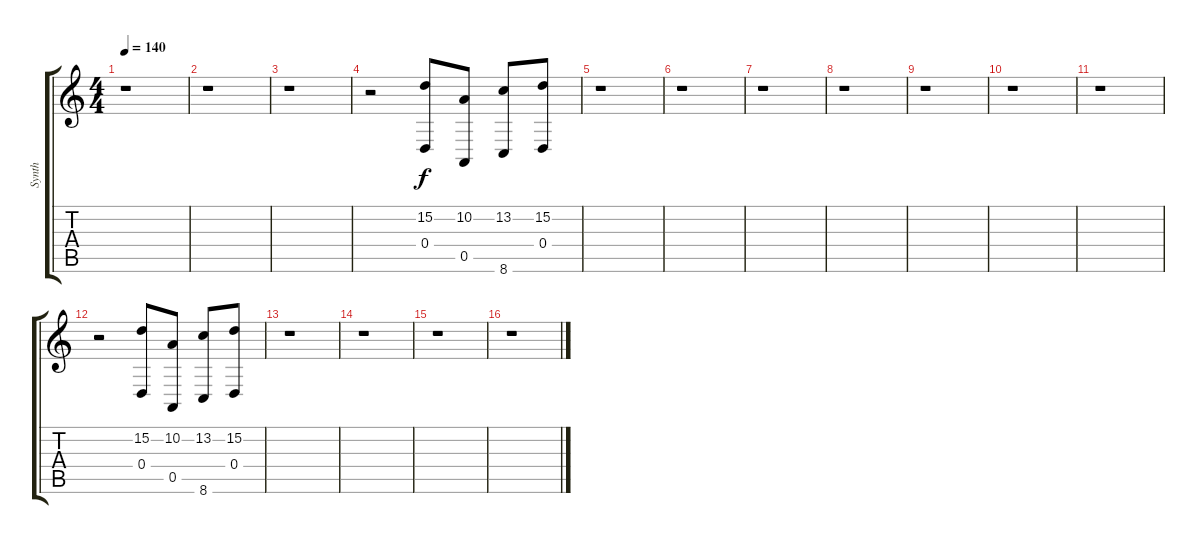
\track ("Synth" "Synth") {instrument lead5charang}
\staff {score tabs}
\tuning (E4 B3 G3 D3 A2 E2) {hide}
\ts (4 4)
\tempo 140
\clef g2
\ks c
r.1{dy f} |
r.1 |
r.1 |
r.2{volume 13 instrument synthbrass1} (15.2 0.4).8 (10.2 0.5).8 (13.2 8.6).8 (15.2 0.4).8 |
r.1 |
r.1 |
r.1 |
r.1 |
r.1 |
r.1 |
r.1 |
r.2 (15.2 0.4).8 (10.2 0.5).8 (13.2 8.6).8 (15.2 0.4).8 |
r.1 |
r.1 |
r.1 |
r.1
